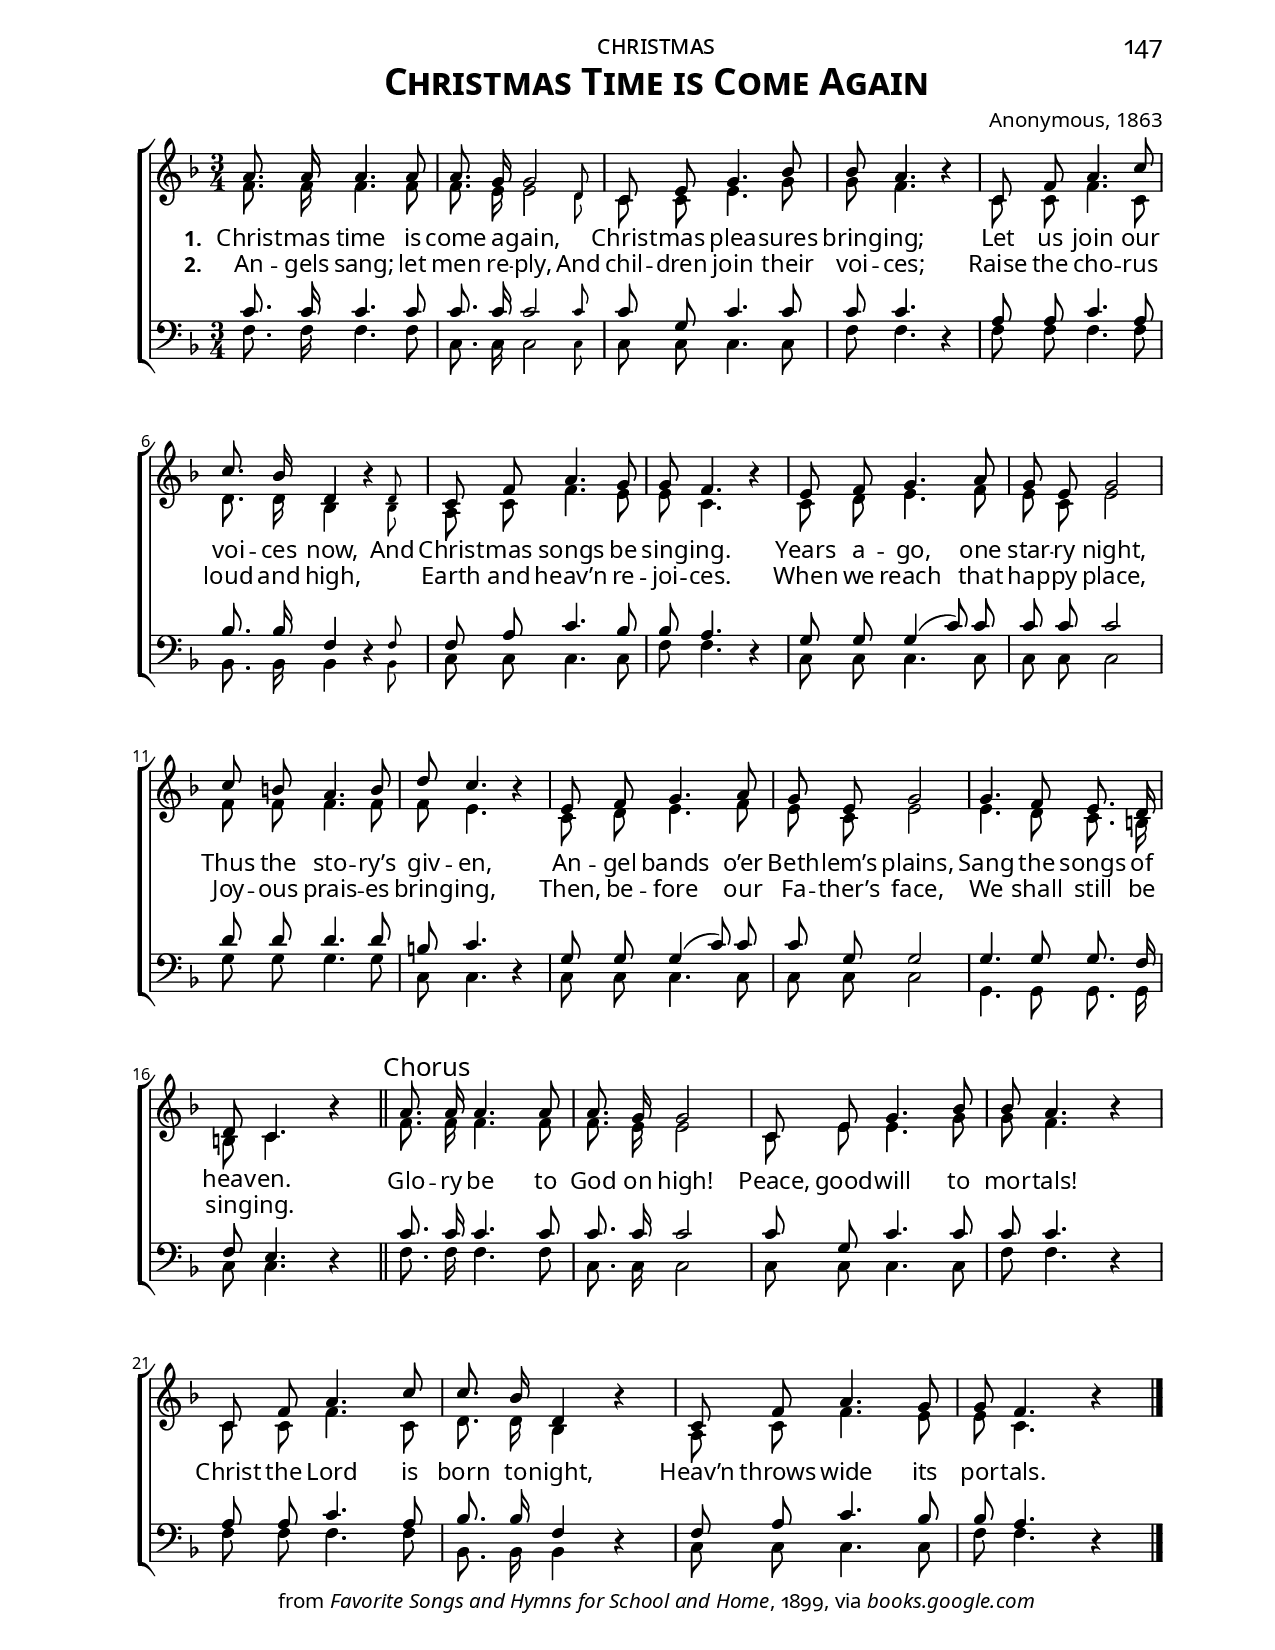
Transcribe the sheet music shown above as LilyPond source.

\version "2.24.0"
\include "util.ly"
\version "2.24.0"
#(set-global-staff-size 18) \paper{ #(define fonts (make-pango-font-tree "Garamond Premier Pro" "Garamond Premier Pro" "Garamond Premier Pro" (/ 18 20))) }
\header {
  title = \markup{\override #'(font-name . "Garamond Premier Pro Semibold"){ \abs-fontsize #18 \smallCapsOldStyle"Christmas Time is Come Again"}}
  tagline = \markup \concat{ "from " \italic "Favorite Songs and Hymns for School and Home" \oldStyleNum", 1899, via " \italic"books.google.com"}
  composer = "Anonymous, 1863"
}
\paper {
  %print-all-headers = ##t
  paper-height = 11\in
  paper-width = 8.5\in
  indent = 0\in
  %system-system-spacing = #'((basic-distance . 10) (padding . 0))
  system-system-spacing =
    #'((basic-distance . 0)
       (minimum-distance . 0)
       (padding . -5)
       (stretchability . 100))
  ragged-last-bottom = ##f
  ragged-bottom = ##f
  two-sided = ##t
  inner-margin = 1\in
  outer-margin = 0.75\in
  top-margin = 0.26\in
  bottom-margin = 0.25\in
  first-page-number = #147
  print-first-page-number = ##t
  headerLine = \markup{\override #'(font-name . "Garamond Premier Pro") \smallCapsOldStyle"christmas"}
  oddHeaderMarkup = \markup\fill-line{
     \override #'(font-name . "Garamond Premier Pro")\abs-fontsize #12.5
     \combine 
        \fill-line{"" \if \should-print-page-number
        \oldStylePageNum""
        }
        \fill-line{\headerLine}
  }
  evenHeaderMarkup = \markup {
     \override #'(font-name . "Garamond Premier Pro")\abs-fontsize #12.5
     \combine
        \if \should-print-page-number
        \oldStylePageNum""
        \fill-line{\headerLine}
  }
}
global = {
  \key f \major
  \time 3/4
  \autoBeamOff
  \override DynamicLineSpanner.staff-padding = #0.0
  \override DynamicLineSpanner.Y-extent = #'(-1 . 1)
}

sopMusic = \relative c' {
  a'8. a16 a4. a8 |
  a8. g16 << g2 {s4. \teeny d8 \normalsize } >>
  c8 e g4. bes8 |
  bes a4. b4\rest |
  
  c,8 f a4. c8 |
  c8. bes16 d,4 bes'4*1/2\rest \teeny d,8 \normalsize |
  c f a4. g8 |
  g f4. bes4\rest |
  e,8 f g4. a8 |
  
  g e g2 |
  c8 b a4. b8 |
  d c4. b4\rest |
  e,8 f g4. a8 |
  g e g2 |
  
  g4. f8 e8. d16 |
  d8 c4. b'4\rest \bar "||"
  \once \override Score.RehearsalMark.self-alignment-X = #LEFT
  \mark "Chorus" a8. a16 a4. a8 |
  a8. g16 g2 c,8 e g4. bes8 |
  bes a4. b4\rest |
  
  c,8 f a4. c8 |
  c8. bes16 d,4 bes'4\rest |
  c,8 f a4. g8 |
  g f4. b4\rest \bar "|."
}
sopWords = \lyricmode {
  
}

altoMusic = \relative c' {
  f8. f16 f4. f8 |
  f8. e16 << e2 {s4. \teeny d8 \normalsize} >> |
  c8 c e4. g8 |
  g f4. s4 |
  
  c8 c f4. c8 |
  d8. d16 bes4 s8 \teeny bes8 \normalsize |
  a c f4. e8 |
  e c4. s4 |
  c8 d e4. f8 |
  
  e c e2 |
  f8 f f4. f8 |
  f e4. s4 |
  c8 d e4. f8 |
  e c e2 |
  
  e4. d8 c8. b16 |
  b8 c4. s4 |
  f8. f16 f4. f8 |
  f8. e16 e2 |
  c8 e e4. g8 |
  
  g8 f4. s4 |
  c8 c f4. c8 |
  d8. d16 bes4 s4 |
  a8 c f4. e8 |
  e c4. s4 \bar "|."
}

altoWords = \lyricmode {
  \dropLyricsV
  \set stanza = #"1. "
   Christ -- mas time is come a -- gain, \skip1
    Christ -- mas plea -- sures bring -- ing;
  Let us join our voi -- ces now,
    And Christ -- mas songs be sing -- ing.
  Years a -- go, one star -- ry night,
    Thus the sto -- ry’s giv -- en,
  An -- gel bands o’er Beth -- lem’s plains,
    Sang the songs of heav -- en.

  \dropLyricsVII
  
  Glo -- ry be to God on high!
    Peace, good -- will to
    mor -- tals!
  \dropLyricsV
  Christ the Lord is born to -- night,
    Heav’n throws wide its por -- tals.

}
altoWordsII = \lyricmode {
  \dropLyricsV
%\markup\italic
  \set stanza = #"2. "
  An -- gels sang; let men re -- ply,
    And chil -- dren join their voi -- ces;
  Raise the cho -- rus loud and high,
    \skip 1 Earth and heav’n re -- joi -- ces.
  When we reach that hap -- py place,
    Joy -- ous prais -- es bring -- ing,
  Then, be -- fore our Fa -- ther’s face,
    We shall still be sing -- ing.
}
altoWordsIII = \lyricmode {
  \set stanza = #"3. "
  \set ignoreMelismata = ##t
}
altoWordsIV = \lyricmode {
  \set stanza = #"4. "
  \set ignoreMelismata = ##t
}
altoWordsV = \lyricmode {
  \set stanza = #"5. "
  \set ignoreMelismata = ##t
}
altoWordsVI = \lyricmode {
  \set stanza = #"6. "
  \set ignoreMelismata = ##t
}
tenorMusic = \relative c' {
  c8. c16 c4. c8 |
  c8. c16 << c2 { s4. \teeny c8 \normalsize } >> |
  c g c4. c8 |
  c c4. s4 |
  
  a8 a c4. a8 |
  bes8. bes16 f4 s8 \teeny f8 \normalsize |
  f a c4. bes8 |
  bes a4. s4 |
  g8 g g4( c8) c |
  
  c c c2 |
  d8 d d4. d8 |
  b c4. s4 |
  g8 g g4( c8) c |
  c g g2 |
  
  g4. g8 g8. f16 |
  f8 e4. s4 |
  c'8. c16 c4. c8 |
  c8. c16 c2 |
  c8 g c4. c8 |
  
  c c4. s4 |
  a8 a c4. a8 |
  bes8. bes16 f4 s4 |
  f8 a c4. bes8 |
  bes a4. s4 \bar "|."
}
tenorWords = \lyricmode {

}

bassMusic = \relative c {
  f8. f16 f4. f8 |
  c8. c16 << c2 {s4. \teeny c8 \normalsize} >>
  c c c4. c8 |
  f f4. d4\rest |
  
  f8 f f4. f8 |
  bes,8. bes16 bes4 d4*1/2\rest \teeny bes8 \normalsize |
  c c c4. c8 |
  f f4. d4\rest |
  c8 c c4. c8 |
  
  c c c2 |
  g'8 g g4. g8 |
  c, c4. d4\rest |
  c8 c c4. c8 |
  c c c2 |
  
  g4. g8 g8. g16 |
  c8 c4. d4\rest |
  f8. f16 f4. f8 |
  c8. c16 c2 |
  c8 c c4. c8 |
  
  f8 f4. d4\rest |
  f8 f f4. f8 |
  bes,8. bes16 bes4 d\rest |
  c8 c c4. c8 |
  f f4. d4\rest \bar "|."
}
bassWords = \lyricmode {

}

pianoRH = \relative c' {
  
}
pianoLH = \relative c' {
  
}

\score {
  <<
   \new ChoirStaff <<
    \new Staff = women <<
      \new Voice = "sopranos" { \voiceOne << \global \sopMusic >> }
      \new Voice = "altos" { \voiceTwo << \global \altoMusic >> }
    >>
    \new Lyrics \with { alignAboveContext = #"women" \override VerticalAxisGroup.nonstaff-relatedstaff-spacing = #'((basic-distance . 1))} \lyricsto "sopranos" \sopWords
    \new Lyrics = "altosVI"  \with { alignBelowContext = #"women" } \lyricsto "altos" \altoWordsVI
    \new Lyrics = "altosV"  \with { alignBelowContext = #"women" } \lyricsto "altos" \altoWordsV
    \new Lyrics = "altosIV"  \with { alignBelowContext = #"women" } \lyricsto "altos" \altoWordsIV
    \new Lyrics = "altosIII"  \with { alignBelowContext = #"women" } \lyricsto "altos" \altoWordsIII
    \new Lyrics = "altosII"  \with { alignBelowContext = #"women" } \lyricsto "altos" \altoWordsII
    \new Lyrics = "altos"  \with { alignBelowContext = #"women" \override VerticalAxisGroup.nonstaff-relatedstaff-spacing = #'((basic-distance . 1)) } \lyricsto "altos" \altoWords
   \new Staff = men <<
      \clef bass
      \new Voice = "tenors" { \voiceOne << \global \tenorMusic >> }
      \new Voice = "basses" { \voiceTwo << \global \bassMusic >> }
    >>
    \new Lyrics \with { alignAboveContext = #"men" \override VerticalAxisGroup.nonstaff-relatedstaff-spacing = #'((basic-distance . 1)) } \lyricsto "tenors" \tenorWords
    \new Lyrics \with { alignBelowContext = #"men" \override VerticalAxisGroup.nonstaff-relatedstaff-spacing = #'((basic-distance . 1)) } \lyricsto "basses" \bassWords
  >>
%    \new PianoStaff << \new Staff { \new Voice { \pianoRH } } \new Staff { \clef "bass" \pianoLH } >>
  >>
  \layout {
  \context {
    \Lyrics
    \override LyricText.font-size = #1.3
  }
    \context {
      \Score
      %\override SpacingSpanner.base-shortest-duration = #(ly:make-moment 1/8)
      %\override SpacingSpanner.common-shortest-duration = #(ly:make-moment 1/4)
    }
    \context {
      % Remove all empty staves
      % \Staff \RemoveEmptyStaves \override VerticalAxisGroup.remove-first = ##t
    }
    \context {
      \Lyrics
      \override LyricText.X-offset = #center-on-word
    }
  }
}

